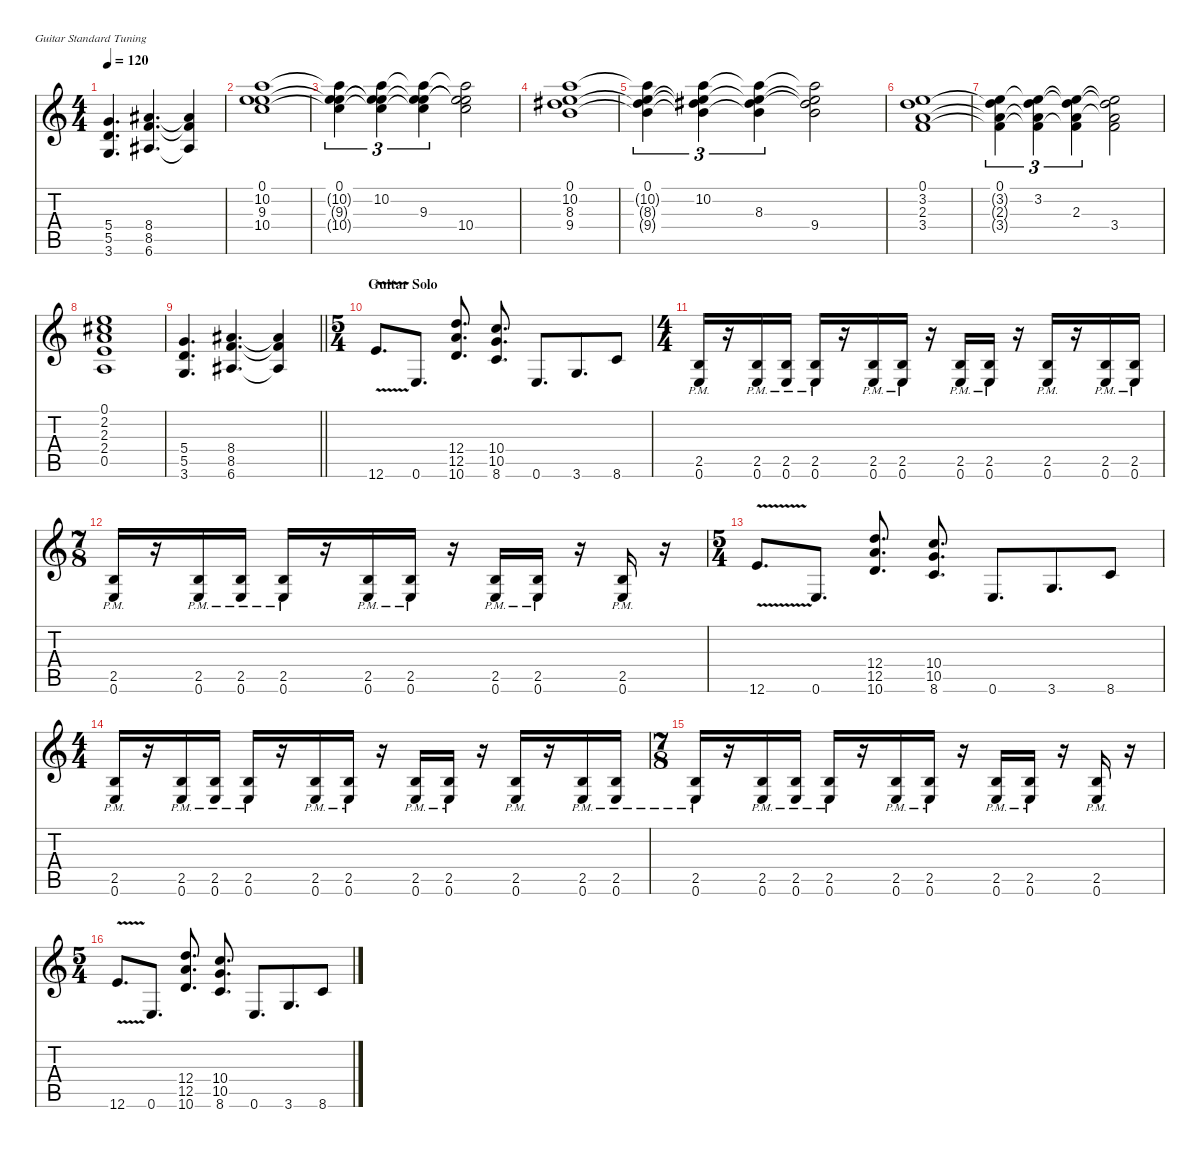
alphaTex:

\defaultSystemsLayout 4
\hideDynamics
\bracketExtendMode nobrackets
\singleTrackTrackNamePolicy hidden
\multiTrackTrackNamePolicy hidden
\firstSystemTrackNameMode fullname
\firstSystemTrackNameOrientation horizontal
\otherSystemsTrackNameOrientation horizontal
\track ("Fredrik Akesson - Electric Guitar 1" "dist.guit.") {instrument distortionguitar}
\staff {score tabs}
\tuning (E4 B3 G3 D3 A2 E2)
\ts (4 4)
\tempo 120
\clef g2
\ks c
(5.4 5.5 3.6).4{d dy f beam Up} (8.4{acc #} 8.5 6.6{acc #}).4{d beam Up} (8.4{t acc #} 8.5{t} 6.6{t acc #}).4{beam Up} |
(0.1 10.2 9.3 10.4).1{dy mp beam Down} |
(0.1 10.2{t} 9.3{t} 10.4{t}).4{tu (3 2) dy f beam Down} (0.1{t} 10.2 9.3{t} 10.4{t}).4{tu (3 2) beam Down} (0.1{t} 10.2{t} 9.3 10.4{t}).4{tu (3 2) beam Down} (0.1{t} 10.2{t} 9.3{t} 10.4).2{beam Down} |
(0.1 10.2 8.3{acc #} 9.4).1{dy mp beam Down} |
(0.1 10.2{t} 8.3{t acc #} 9.4{t}).4{tu (3 2) dy f beam Down} (0.1{t} 10.2 8.3{t acc #} 9.4{t}).4{tu (3 2) beam Down} (0.1{t} 10.2{t} 8.3{acc #} 9.4{t}).4{tu (3 2) beam Down} (0.1{t} 10.2{t} 8.3{t acc #} 9.4).2{beam Down} |
(0.1 3.2 2.3 3.4).1{dy mp beam Down} |
(0.1 3.2{t} 2.3{t} 3.4{t}).4{tu (3 2) dy f beam Down} (0.1{t} 3.2 2.3{t} 3.4{t}).4{tu (3 2) beam Down} (0.1{t} 3.2{t} 2.3 3.4{t}).4{tu (3 2) beam Down} (0.1{t} 3.2{t} 2.3{t} 3.4).2{beam Down} |
(0.1 2.2{acc #} 2.3 2.4 0.5).1{dy mp beam Up} |
\barLineRight lightlight
(5.4 5.5 3.6).4{d dy f beam Up} (8.4{acc #} 8.5 6.6{acc #}).4{d beam Up} (8.4{t acc #} 8.5{t} 6.6{t acc #}).4{beam Up} |
\ts (5 4)
\beaming (8 2 2 2 4)
\section ("" "Guitar Solo")
12.6{v}.8{d dy ff beam Up} 0.6.8{d beam Up} (12.4 12.5 10.6).8{d dy mp beam Up} (10.4 10.5 8.6).8{d beam Up} 0.6.8{d dy ff beam Up} 3.6.8{d beam Up} 8.6.8{beam Up} |
\ts (4 4)
\beaming (8 2 2 2 2)
(2.5{pm} 0.6{pm}).16{beam Up} r.16{beam Up} (2.5{pm} 0.6{pm}).16{beam Up} (2.5{pm} 0.6{pm}).16{beam Up} (2.5{pm} 0.6{pm}).16{beam Up} r.16{beam Up} (2.5{pm} 0.6{pm}).16{beam Up} (2.5{pm} 0.6{pm}).16{beam Up} r.16{beam Up} (2.5{pm} 0.6{pm}).16{beam Up} (2.5{pm} 0.6{pm}).16{beam Up} r.16{beam Up} (2.5{pm} 0.6{pm}).16{beam Up} r.16{beam Up} (2.5{pm} 0.6{pm}).16{beam Up} (2.5{pm} 0.6{pm}).16{beam Up} |
\ts (7 8)
\beaming (8 2 2 2 2)
(2.5{pm} 0.6{pm}).16{beam Up} r.16{beam Up} (2.5{pm} 0.6{pm}).16{beam Up} (2.5{pm} 0.6{pm}).16{beam Up} (2.5{pm} 0.6{pm}).16{beam Up} r.16{beam Up} (2.5{pm} 0.6{pm}).16{beam Up} (2.5{pm} 0.6{pm}).16{beam Up} r.16{beam Up} (2.5{pm} 0.6{pm}).16{beam Up} (2.5{pm} 0.6{pm}).16{beam Up} r.16{beam Up} (2.5{pm} 0.6{pm}).16{beam Up} r.16{beam Up} |
\ts (5 4)
\beaming (8 2 2 2 4)
12.6{v}.8{d beam Up} 0.6.8{d beam Up} (12.4 12.5 10.6).8{d dy mp beam Up} (10.4 10.5 8.6).8{d beam Up} 0.6.8{d dy ff beam Up} 3.6.8{d beam Up} 8.6.8{beam Up} |
\ts (4 4)
\beaming (8 2 2 2 2)
(2.5{pm} 0.6{pm}).16{beam Up} r.16{beam Up} (2.5{pm} 0.6{pm}).16{beam Up} (2.5{pm} 0.6{pm}).16{beam Up} (2.5{pm} 0.6{pm}).16{beam Up} r.16{beam Up} (2.5{pm} 0.6{pm}).16{beam Up} (2.5{pm} 0.6{pm}).16{beam Up} r.16{beam Up} (2.5{pm} 0.6{pm}).16{beam Up} (2.5{pm} 0.6{pm}).16{beam Up} r.16{beam Up} (2.5{pm} 0.6{pm}).16{beam Up} r.16{beam Up} (2.5{pm} 0.6{pm}).16{beam Up} (2.5{pm} 0.6{pm}).16{beam Up} |
\ts (7 8)
\beaming (8 2 2 2 2)
(2.5{pm} 0.6{pm}).16{beam Up} r.16{beam Up} (2.5{pm} 0.6{pm}).16{beam Up} (2.5{pm} 0.6{pm}).16{beam Up} (2.5{pm} 0.6{pm}).16{beam Up} r.16{beam Up} (2.5{pm} 0.6{pm}).16{beam Up} (2.5{pm} 0.6{pm}).16{beam Up} r.16{beam Up} (2.5{pm} 0.6{pm}).16{beam Up} (2.5{pm} 0.6{pm}).16{beam Up} r.16{beam Up} (2.5{pm} 0.6{pm}).16{beam Up} r.16{beam Up} |
\ts (5 4)
\beaming (8 2 2 2 4)
12.6{v}.8{d beam Up} 0.6.8{d beam Up} (12.4 12.5 10.6).8{d dy mp beam Up} (10.4 10.5 8.6).8{d beam Up} 0.6.8{d dy ff beam Up} 3.6.8{d beam Up} 8.6.8{beam Up}
